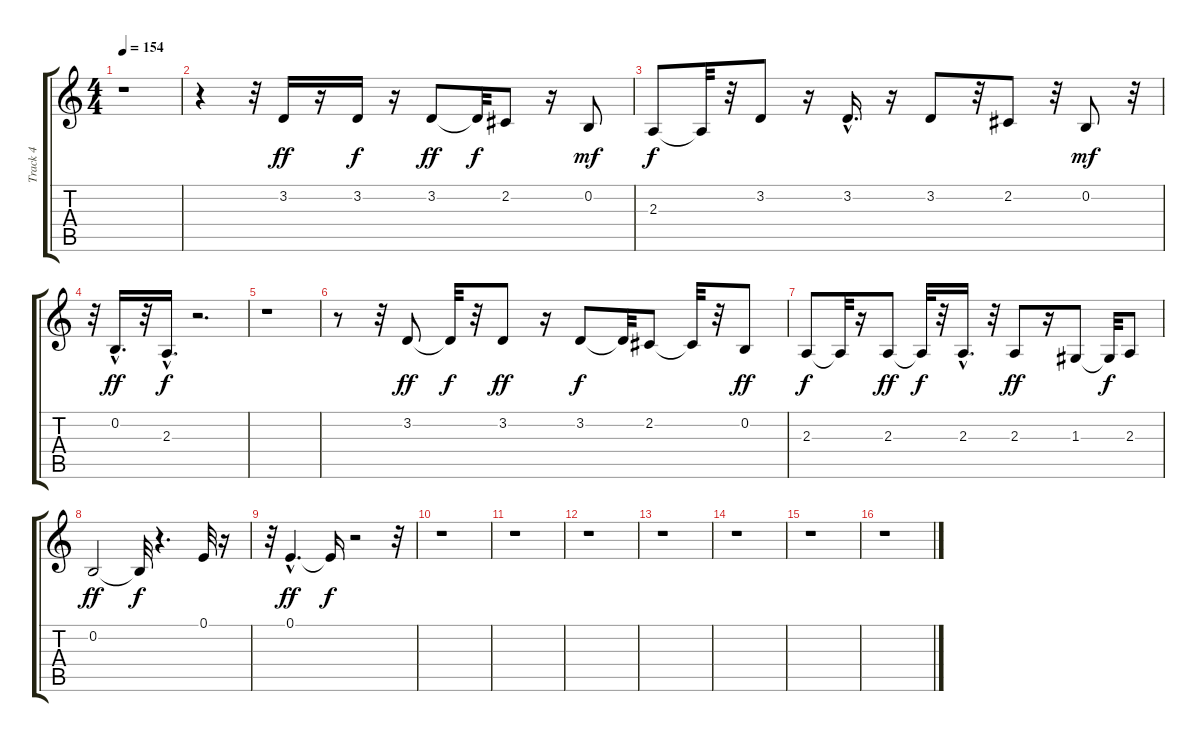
\track ("Track 4" "Track 4") {instrument clarinet}
\staff {score tabs}
\tuning (E4 B3 G3 D3 A2 E2) {hide}
\ts (4 4)
\tempo 154
\clef g2
\ks c
r.1{dy f} |
r.4 r.32 3.2.16{dy ff} r.16 3.2.16{dy f} r.16 3.2.8{dy ff} 3.2{t}.32{dy f} 2.2.8 r.16 0.2.8{dy mf} |
2.3.8{dy f} 2.3{t}.32 r.32 3.2.8 r.16 3.2{hac}.16{d} r.16 3.2.8 r.32 2.2.8 r.32 0.2.8{dy mf} r.32 |
r.32 0.2{hac}.16{d dy ff} r.32 2.3{hac}.16{d dy f} r.2{d} |
r.1 |
r.8 r.32 3.2.8{dy ff} 3.2{t}.32{dy f} r.32 3.2.8{dy ff} r.16 3.2.8{dy f} 3.2{t}.32 2.2.8 2.2{t}.32 r.32 0.2.8{dy ff} |
2.3.8{dy f} 2.3{t}.32 r.16 2.3.8{dy ff} 2.3{t}.32{dy f} r.32 2.3{hac}.16{d} r.32 2.3.8{dy ff} r.16 1.3.8 1.3{t}.32{dy f} 2.3.8 |
0.2.2{dy ff} 0.2{t}.32{dy f} r.4{d} 0.1.32 r.16 |
r.32 0.1{hac}.4{d dy ff} 0.1{t}.16{dy f} r.2 r.32 |
r.1 |
r.1 |
r.1 |
r.1 |
r.1 |
r.1 |
r.1
